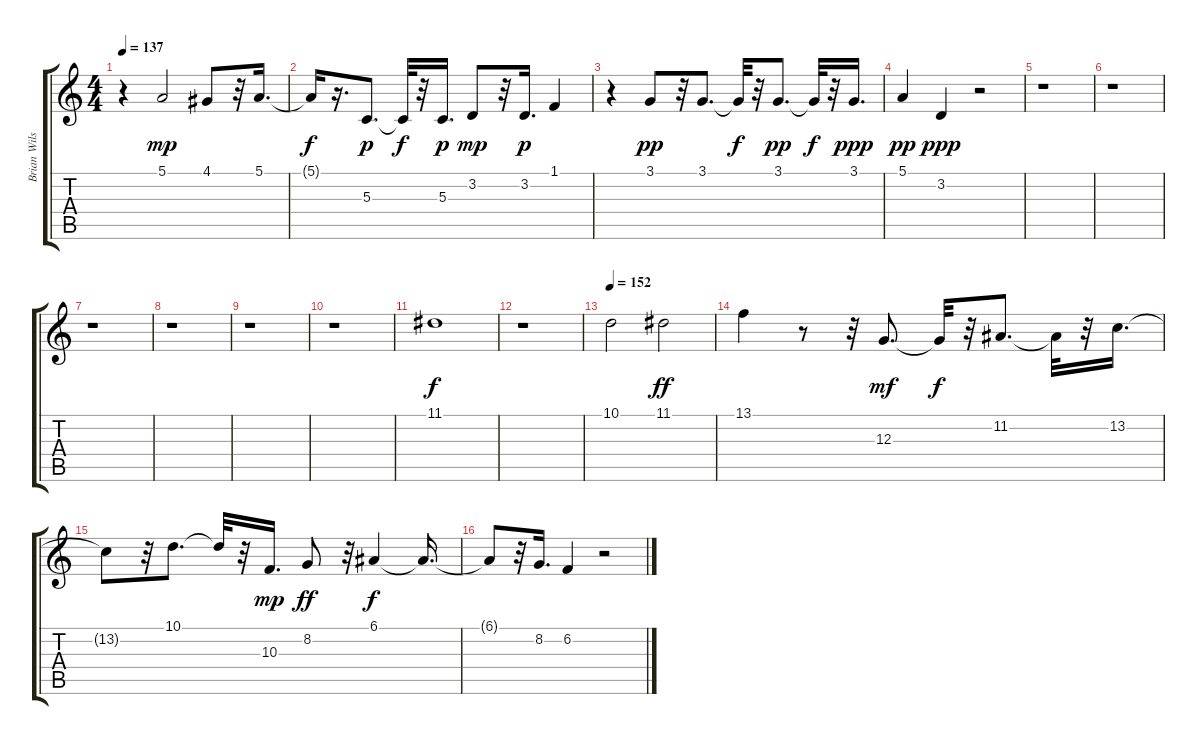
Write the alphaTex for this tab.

\track ("Brian Wilson" "Brian Wils") {instrument flute}
\staff {score tabs}
\tuning (E4 B3 G3 D3 A2 E2) {hide}
\ts (4 4)
\tempo 137
\clef g2
\ks c
r.4{dy mp} 5.1.2 4.1.8 r.32 5.1.16{d} |
5.1{t}.16{dy f} r.16{d} 5.3.8{d dy p} 5.3{t}.32{dy f} r.32 5.3.16{d dy p} 3.2.8{dy mp} r.32 3.2.16{d dy p} 1.1.4 |
r.4 3.1.8{dy pp} r.32 3.1.8{d} 3.1{t}.32{dy f} r.32 3.1.8{d dy pp} 3.1{t}.32{dy f} r.32 3.1.16{d dy ppp} |
5.1.4{dy pp} 3.2.4{dy ppp} r.2 |
r.1 |
r.1 |
r.1 |
r.1 |
r.1 |
r.1 |
11.1.1{dy f} |
r.1 |
\tempo 152
10.1.2 11.1.2{dy ff} |
13.1.4 r.8 r.32 12.3.8{d dy mf} 12.3{t}.32{dy f} r.32 11.2.8{d} 11.2{t}.32 r.32 13.2.16{d} |
13.2{t}.8 r.32 10.1.8{d} 10.1{t}.32 r.32 10.3.16{d dy mp} 8.2.8{dy ff} r.32 6.1.4{dy f} 6.1{t}.16{d} |
6.1{t}.8 r.32 8.2.16{d} 6.2.4 r.2
